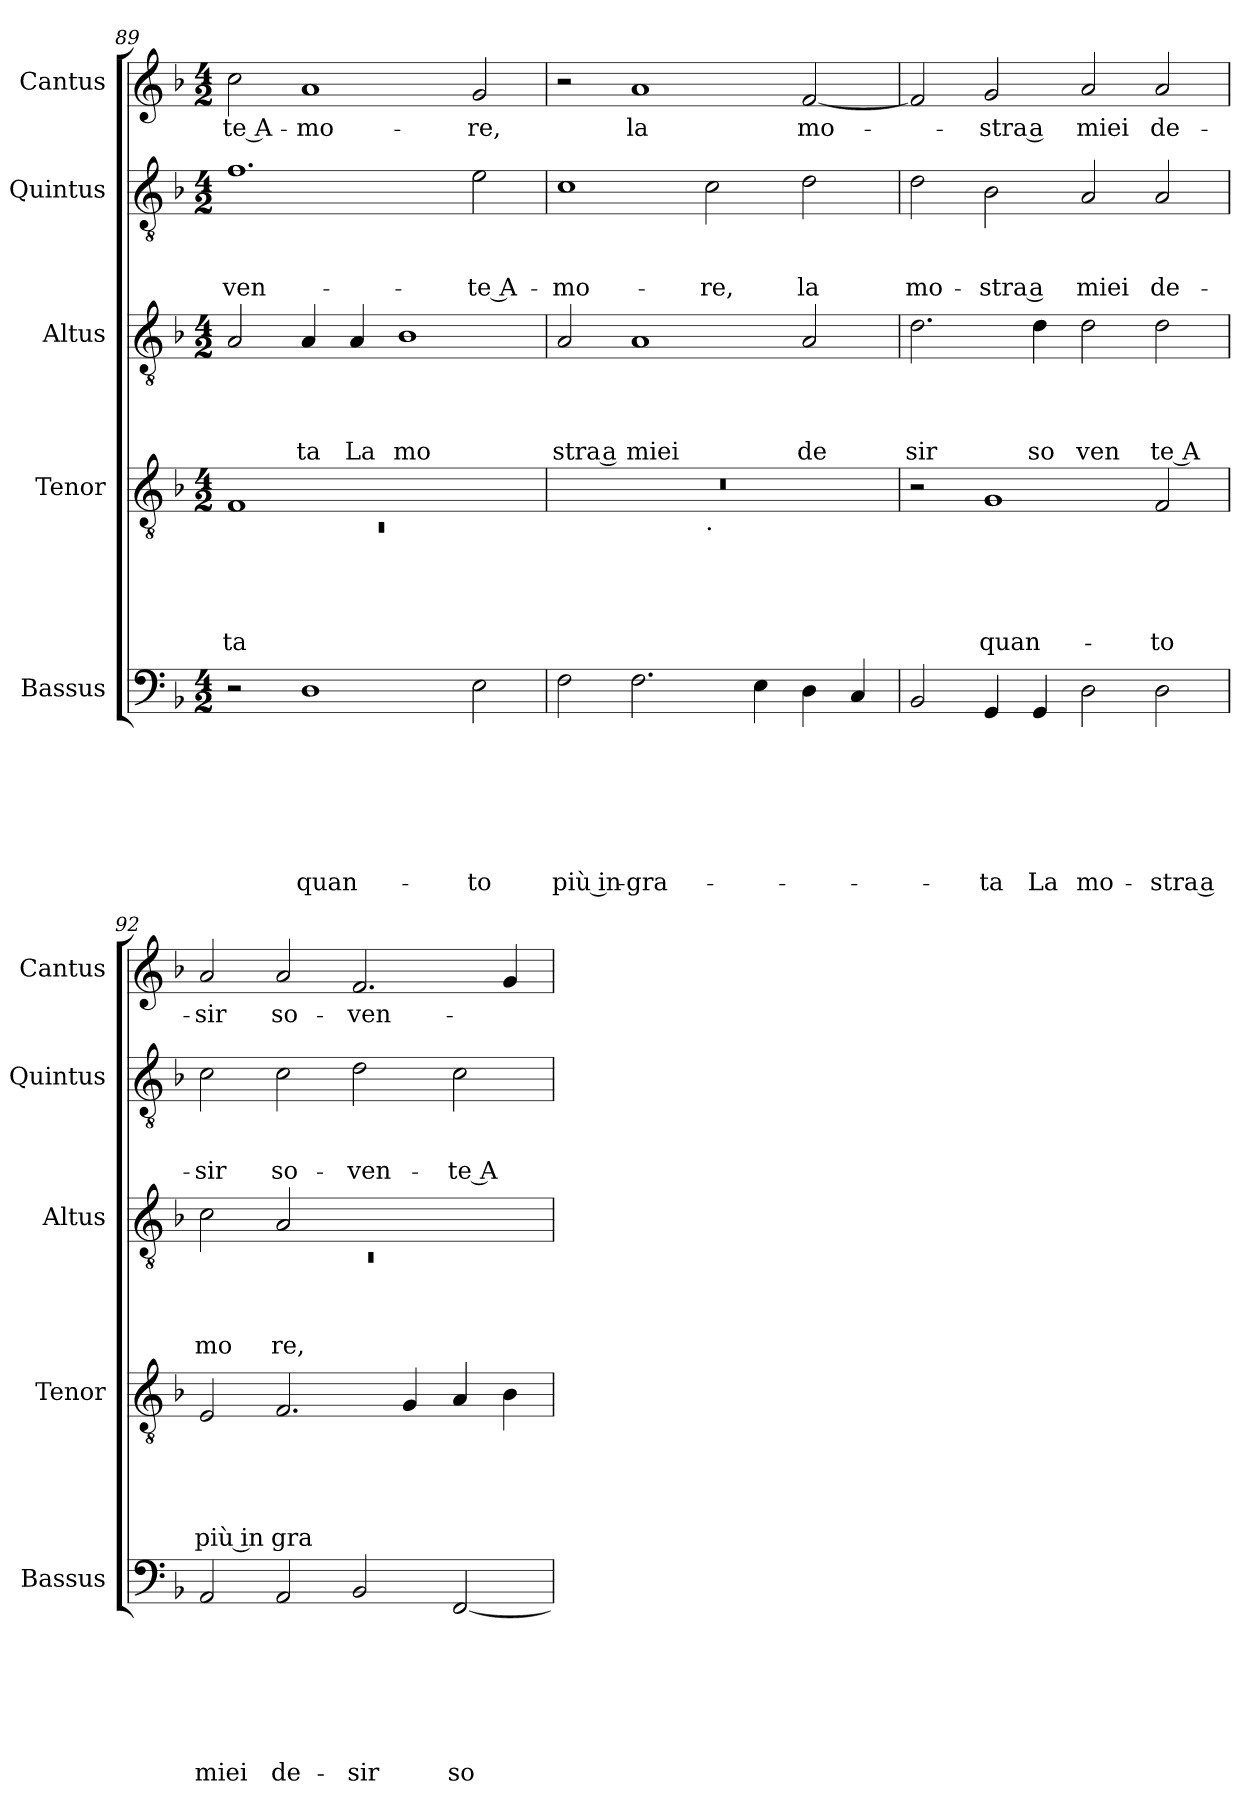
**kern	**text	**text	**text	**text	**text	**text	**text	**kern	**text	**text	**text	**text	**text	**kern	**text	**text	**text	**text	**kern	**text	**text	**text	**kern	**text
*part5	*part5	*part5	*part5	*part5	*part5	*part5	*part5	*part4	*part4	*part4	*part4	*part4	*part4	*part3	*part3	*part3	*part3	*part3	*part2	*part2	*part2	*part2	*part1	*part1
*staff5	*staff5	*staff5	*staff5	*staff5	*staff5	*staff5	*staff5	*staff4	*staff4	*staff4	*staff4	*staff4	*staff4	*staff3	*staff3	*staff3	*staff3	*staff3	*staff2	*staff2	*staff2	*staff2	*staff1	*staff1
*I"Bassus	*	*	*	*	*	*	*	*I"Tenor	*	*	*	*	*	*I"Altus	*	*	*	*	*I"Quintus	*	*	*	*I"Cantus	*
*I'Bassus	*	*	*	*	*	*	*	*I'Tenor	*	*	*	*	*	*I'Altus	*	*	*	*	*I'Quintus	*	*	*	*I'Cantus	*
*clefF4	*	*	*	*	*	*	*	*clefGv2	*	*	*	*	*	*clefGv2	*	*	*	*	*clefGv2	*	*	*	*clefG2	*
*k[b-]	*	*	*	*	*	*	*	*k[b-]	*	*	*	*	*	*k[b-]	*	*	*	*	*k[b-]	*	*	*	*k[b-]	*
*F:	*	*	*	*	*	*	*	*F:	*	*	*	*	*	*F:	*	*	*	*	*F:	*	*	*	*F:	*
*M4/2	*	*	*	*	*	*	*	*M4/2	*	*	*	*	*	*M4/2	*	*	*	*	*M4/2	*	*	*	*M4/2	*
=89	=89	=89	=89	=89	=89	=89	=89	=89	=89	=89	=89	=89	=89	=89	=89	=89	=89	=89	=89	=89	=89	=89	=89	=89
*	*	*	*	*	*	*	*	*^	*	*	*	*	*	*	*	*	*	*	*	*	*	*	*	*
!	!	!	!	!	!	!	!	!	!LO:N:vis=1	!	!	!	!	!LO:LY:b	!	!	!	!	!	!	!	!	!LO:LY:b	!	!LO:LY:b:rj
2r	.	.	.	.	.	.	.	1F	0rC	.	.	.	.	-ta	2A/	.	.	.	.	1.f	.	.	-ven-	2cc\	-te A-
!	!	!	!	!	!	!	!LO:LY:b	!	!	!	!	!	!	!	!	!	!	!	!LO:LY:b	!	!	!	!	!	!LO:LY:b
1D	.	.	.	.	.	.	quan-	.	.	.	.	.	.	.	4A/	.	.	.	ta	.	.	.	.	1a	-mo-
!	!	!	!	!	!	!	!	!	!	!	!	!	!	!	!	!	!	!	!LO:LY:b	!	!	!	!	!	!
.	.	.	.	.	.	.	.	.	.	.	.	.	.	.	4A/	.	.	.	La	.	.	.	.	.	.
!	!	!	!	!	!	!	!	!	!	!	!	!	!	!	!	!	!	!	!LO:LY:b	!	!	!	!	!	!
.	.	.	.	.	.	.	.	1ryy	.	.	.	.	.	.	1B-	.	.	.	mo	.	.	.	.	.	.
!	!	!	!	!	!	!	!LO:LY:b	!	!	!	!	!	!	!	!	!	!	!	!	!	!	!	!LO:LY:b:rj	!	!LO:LY:b
2E\	.	.	.	.	.	.	-to	.	.	.	.	.	.	.	.	.	.	.	.	2e\	.	.	-te A-	2g/	-re,
=90	=90	=90	=90	=90	=90	=90	=90	=90	=90	=90	=90	=90	=90	=90	=90	=90	=90	=90	=90	=90	=90	=90	=90	=90	=90
!	!	!	!	!	!	!	!LO:LY:b:rj	!	!	!	!	!	!	!	!	!	!	!	!LO:LY:b	!	!	!	!LO:LY:b	!	!
2F\	.	.	.	.	.	.	più in-	0r	1ryy	.	.	.	.	.	2A/	.	.	.	stra a	1c	.	.	-mo-	2r	.
!	!	!	!	!	!	!	!LO:LY:b	!	!	!	!	!	!	!	!	!	!	!	!LO:LY:b	!	!	!	!	!	!LO:LY:b
2.F\	.	.	.	.	.	.	-gra-	.	.	.	.	.	.	.	1A	.	.	.	miei	.	.	.	.	1a	la
!	!	!	!	!	!	!	!	!	!LO:TX:b:t=.	!	!	!	!	!	!	!	!	!	!	!	!	!	!	!	!
!	!	!	!	!	!	!	!	!	!	!	!	!	!	!	!	!	!	!	!	!	!	!	!LO:LY:b	!	!
.	.	.	.	.	.	.	.	.	1ryy	.	.	.	.	.	.	.	.	.	.	2c\	.	.	-re,	.	.
4E\	.	.	.	.	.	.	.	.	.	.	.	.	.	.	.	.	.	.	.	.	.	.	.	.	.
!	!	!	!	!	!	!	!	!	!	!	!	!	!	!	!	!	!	!	!LO:LY:b	!	!	!	!LO:LY:b	!	!LO:LY:b
4D\	.	.	.	.	.	.	.	.	.	.	.	.	.	.	2A/	.	.	.	de	2d\	.	.	la	[<2f/	mo-
4C/	.	.	.	.	.	.	.	.	.	.	.	.	.	.	.	.	.	.	.	.	.	.	.	.	.
=91	=91	=91	=91	=91	=91	=91	=91	=91	=91	=91	=91	=91	=91	=91	=91	=91	=91	=91	=91	=91	=91	=91	=91	=91	=91
!	!	!	!	!	!	!	!	!	!	!	!	!	!	!	!	!	!	!	!LO:LY:b	!	!	!	!LO:LY:b	!	!
*	*	*	*	*	*	*	*	*v	*v	*	*	*	*	*	*	*	*	*	*	*	*	*	*	*	*
2BB-/	.	.	.	.	.	.	.	2r	.	.	.	.	.	2.d\	.	.	.	sir	2d\	.	.	mo-	2f/]	.
!	!	!	!	!	!	!	!LO:LY:b	!	!	!	!	!	!LO:LY:b	!	!	!	!	!	!	!	!	!LO:LY:b	!	!LO:LY:b
4GG/	.	.	.	.	.	.	-ta	1G	.	.	.	.	quan-	.	.	.	.	.	2B-\	.	.	-stra a	2g/	-stra a
!	!	!	!	!	!	!	!LO:LY:b	!	!	!	!	!	!	!	!	!	!	!LO:LY:b	!	!	!	!	!	!
4GG/	.	.	.	.	.	.	La	.	.	.	.	.	.	4d\	.	.	.	so	.	.	.	.	.	.
!	!	!	!	!	!	!	!LO:LY:b	!	!	!	!	!	!	!	!	!	!	!LO:LY:b	!	!	!	!LO:LY:b	!	!LO:LY:b
2D\	.	.	.	.	.	.	mo-	.	.	.	.	.	.	2d\	.	.	.	ven	2A/	.	.	miei	2a/	miei
!	!	!	!	!	!	!	!LO:LY:b	!	!	!	!	!	!LO:LY:b	!	!	!	!	!LO:LY:b:rj	!	!	!	!LO:LY:b	!	!LO:LY:b
2D\	.	.	.	.	.	.	-stra a	2F/	.	.	.	.	-to	2d\	.	.	.	te A	2A/	.	.	de-	2a/	de-
!!LO:LB:g=z
=92	=92	=92	=92	=92	=92	=92	=92	=92	=92	=92	=92	=92	=92	=92	=92	=92	=92	=92	=92	=92	=92	=92	=92	=92
*	*	*	*	*	*	*	*	*	*	*	*	*	*	*^	*	*	*	*	*	*	*	*	*	*
!	!	!	!	!	!	!	!LO:LY:b	!	!	!	!	!	!LO:LY:b:rj	!	!LO:N:vis=1	!	!	!	!LO:LY:b	!	!	!	!LO:LY:b	!	!LO:LY:b
2AA/	.	.	.	.	.	.	miei	2E/	.	.	.	.	più in	2c\	0rC	.	.	.	mo	2c\	.	.	-sir	2a/	-sir
!	!	!	!	!	!	!	!LO:LY:b	!	!	!	!	!	!LO:LY:b	!	!	!	!	!	!LO:LY:b	!	!	!	!LO:LY:b	!	!LO:LY:b
2AA/	.	.	.	.	.	.	de-	2.F/	.	.	.	.	gra	2A/	.	.	.	.	re,	2c\	.	.	so-	2a/	so-
!	!	!	!	!	!	!	!LO:LY:b	!	!	!	!	!	!	!	!	!	!	!	!	!	!	!	!LO:LY:b	!	!LO:LY:b
2BB-/	.	.	.	.	.	.	-sir	.	.	.	.	.	.	1ryy	.	.	.	.	.	2d\	.	.	-ven-	2.f/	-ven-
.	.	.	.	.	.	.	.	4G/	.	.	.	.	.	.	.	.	.	.	.	.	.	.	.	.	.
!	!	!	!	!	!	!	!LO:LY:b	!	!	!	!	!	!	!	!	!	!	!	!	!	!	!	!LO:LY:b:rj	!	!
[<2FF/	.	.	.	.	.	.	so-	4A/	.	.	.	.	.	.	.	.	.	.	.	2c\	.	.	-te A-	.	.
.	.	.	.	.	.	.	.	4B-\	.	.	.	.	.	.	.	.	.	.	.	.	.	.	.	4g/	.
*	*	*	*	*	*	*	*	*	*	*	*	*	*	*v	*v	*	*	*	*	*	*	*	*	*	*
=	=	=	=	=	=	=	=	=	=	=	=	=	=	=	=	=	=	=	=	=	=	=	=	=
*-	*-	*-	*-	*-	*-	*-	*-	*-	*-	*-	*-	*-	*-	*-	*-	*-	*-	*-	*-	*-	*-	*-	*-	*-
